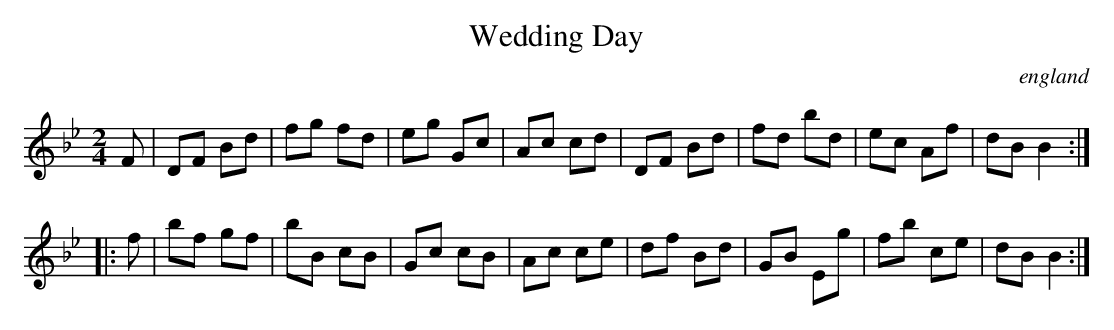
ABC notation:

X:1
T:Wedding Day
O:england
M:2/4
L:1/8
K:Bb
F | DF Bd | fg fd | eg Gc | Ac cd |\
DF Bd | fd bd | ec Af | dB B2 :|
|:f|bf gf | bB cB | Gc cB | Ac ce | \
df Bd | GB Eg | fb ce | dB B2 :|
